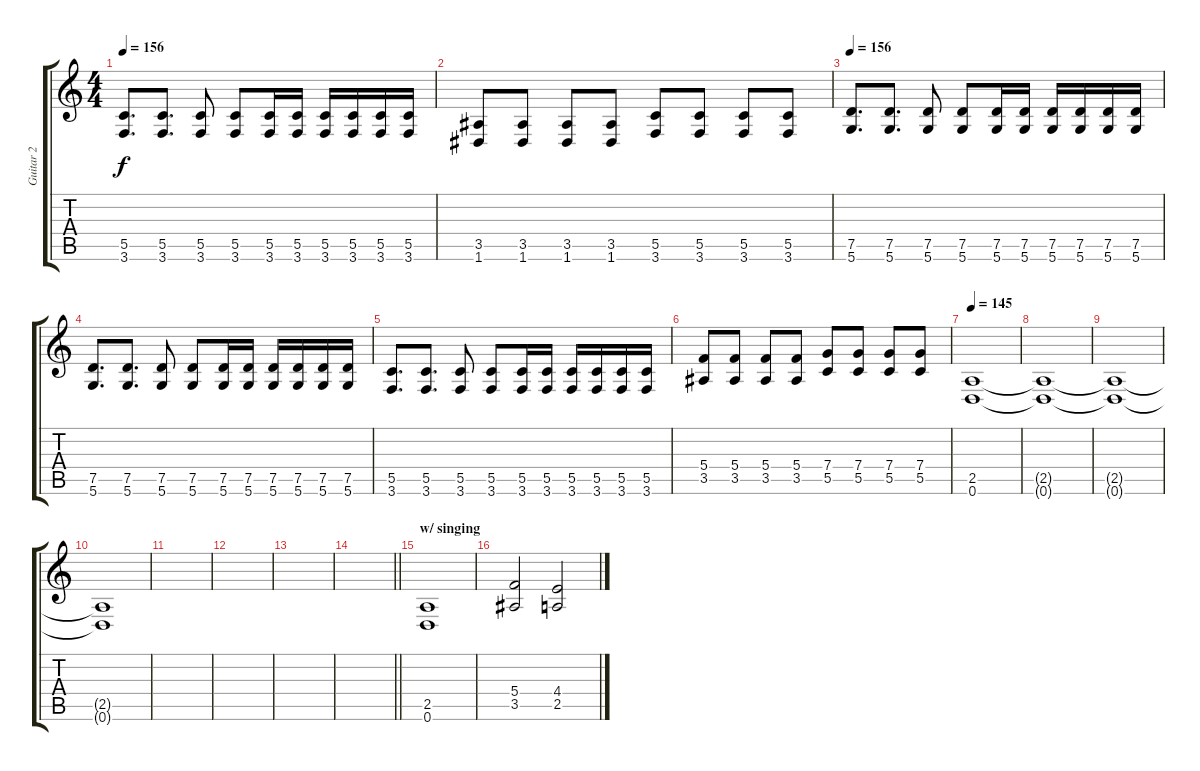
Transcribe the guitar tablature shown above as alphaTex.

\track ("Guitar 2" "Guitar 2") {instrument distortionguitar}
\staff {score tabs}
\tuning (D4 A3 F3 C3 G2 D2) {hide}
\ts (4 4)
\tempo 156
\clef g2
\ks c
(5.5 3.6).8{d dy f} (5.5 3.6).8{d} (5.5 3.6).8 (5.5 3.6).8 (5.5 3.6).16 (5.5 3.6).16 (5.5 3.6).16 (5.5 3.6).16 (5.5 3.6).16 (5.5 3.6).16 |
(3.5 1.6).8 (3.5 1.6).8 (3.5 1.6).8 (3.5 1.6).8 (5.5 3.6).8 (5.5 3.6).8 (5.5 3.6).8 (5.5 3.6).8 |
\tempo 156
(7.5 5.6).8{d} (7.5 5.6).8{d} (7.5 5.6).8 (7.5 5.6).8 (7.5 5.6).16 (7.5 5.6).16 (7.5 5.6).16 (7.5 5.6).16 (7.5 5.6).16 (7.5 5.6).16 |
(7.5 5.6).8{d} (7.5 5.6).8{d} (7.5 5.6).8 (7.5 5.6).8 (7.5 5.6).16 (7.5 5.6).16 (7.5 5.6).16 (7.5 5.6).16 (7.5 5.6).16 (7.5 5.6).16 |
(5.5 3.6).8{d} (5.5 3.6).8{d} (5.5 3.6).8 (5.5 3.6).8 (5.5 3.6).16 (5.5 3.6).16 (5.5 3.6).16 (5.5 3.6).16 (5.5 3.6).16 (5.5 3.6).16 |
(5.4 3.5).8 (5.4 3.5).8 (5.4 3.5).8 (5.4 3.5).8 (7.4 5.5).8 (7.4 5.5).8 (7.4 5.5).8 (7.4 5.5).8 |
\tempo 145
(2.5 0.6).1{volume 3} |
(2.5{t} 0.6{t}).1 |
(2.5{t} 0.6{t}).1 |
(2.5{t} 0.6{t}).1 |
|
|
|
\barLineRight lightlight
|
\section ("" "w/ singing")
(2.5 0.6).1 |
(5.4 3.5).2 (4.4 2.5).2
